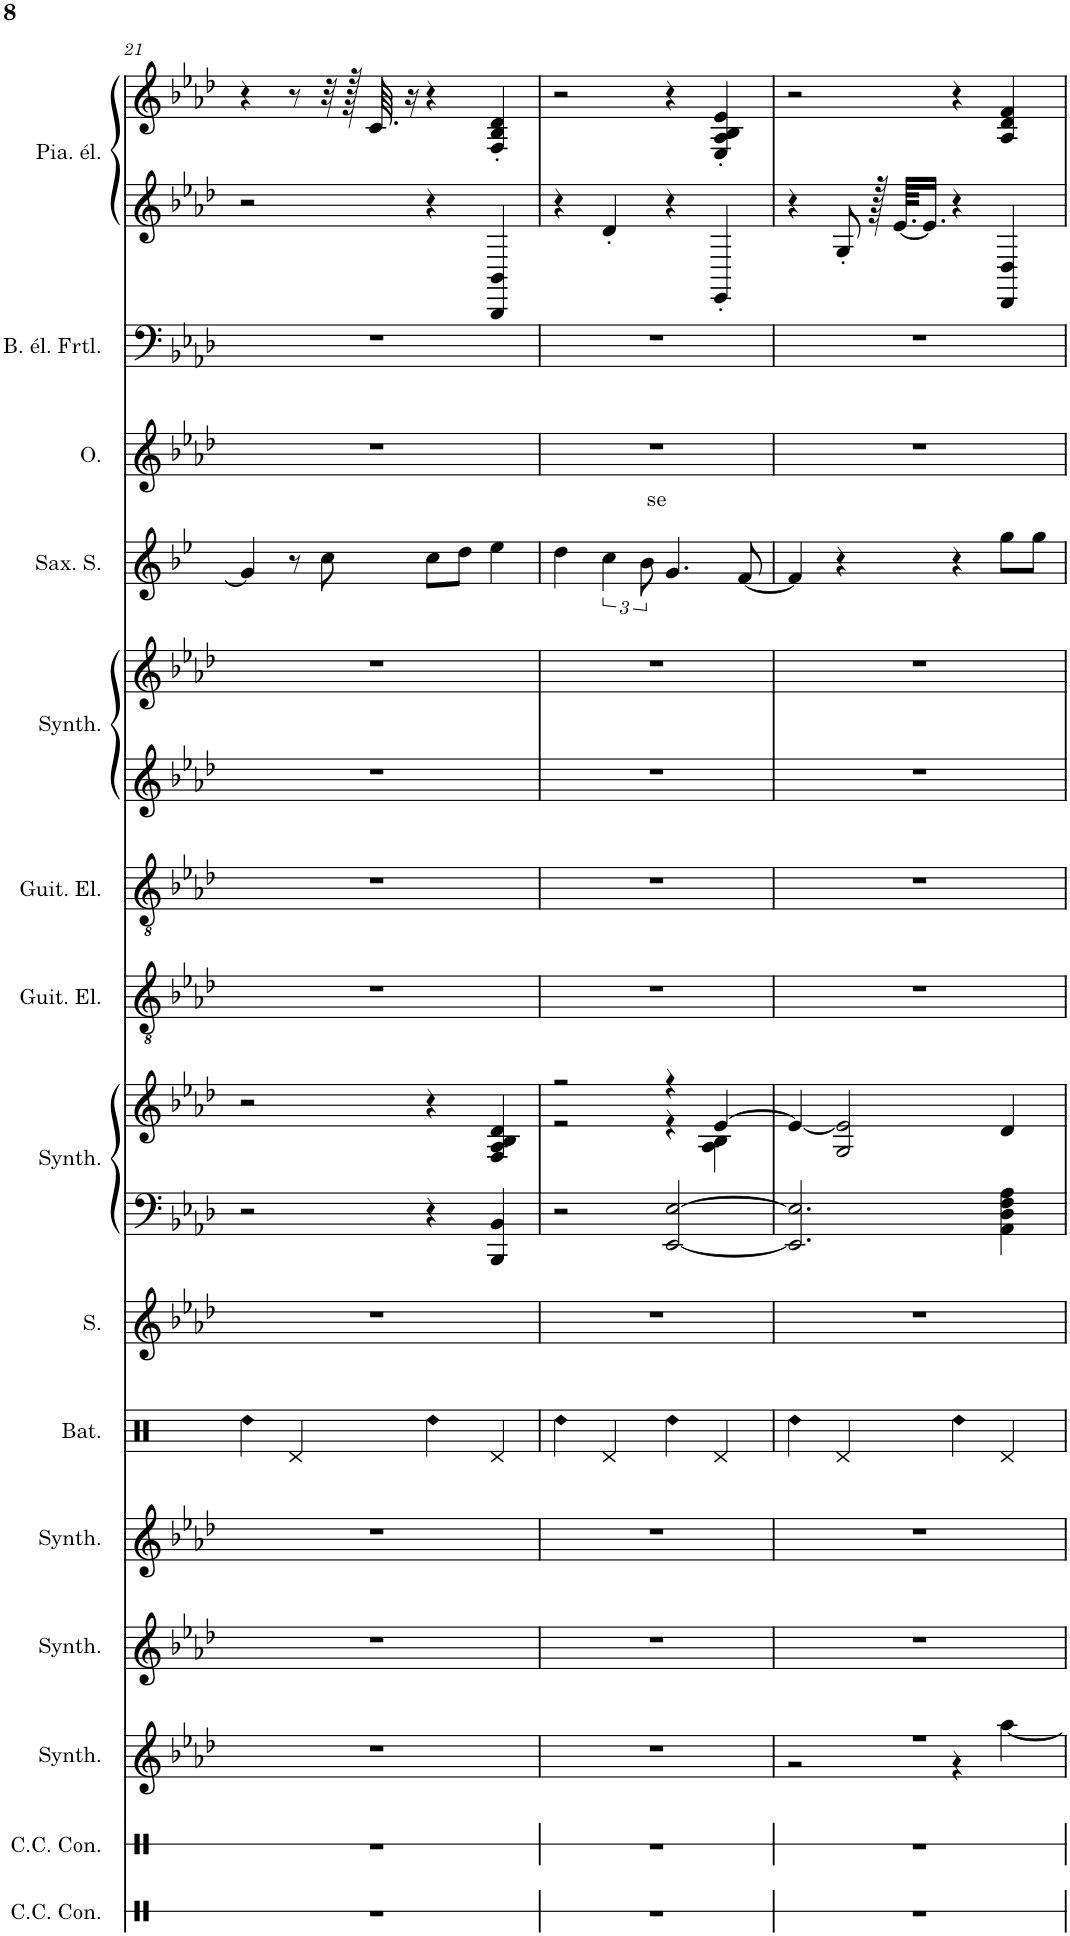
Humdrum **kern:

**kern	**kern	**kern	**kern	**kern	**kern	**kern	**kern	**kern	**kern	**kern	**kern	**kern	**kern	**kern	**text	**kern	**kern	**kern
*part15	*part14	*part13	*part12	*part11	*part10	*part9	*part8	*part8	*part7	*part6	*part5	*part5	*part4	*part3	*part3	*part2	*part1	*part1
*staff18	*staff17	*staff16	*staff15	*staff14	*staff13	*staff12	*staff11	*staff10	*staff9	*staff8	*staff7	*staff6	*staff5	*staff4	*staff4	*staff3	*staff2	*staff1
*I"Caisse claire de concert	*I"Caisse claire de concert	*I"Synthétiseur Pad	*I"Synthétiseur de dents de scie	*I"Synthétiseur d'effets	*I"Batterie	*I"Soprano	*I"Synthétiseur Pad	*	*I"Guitare électrique	*I"Guitare électrique	*I"Synthétiseur d'instruments à cordes	*	*I"Saxophone Soprano	*I"Oud	*	*I"Basse électrique fretless	*I"Piano électrique	*
*I'C.C. Con.	*I'C.C. Con.	*I'Synth.	*I'Synth.	*I'Synth.	*I'Bat.	*I'S.	*I'Synth.	*	*I'Guit. El.	*I'Guit. El.	*I'Synth.	*	*I'Sax. S.	*I'O.	*	*I'B. él. Frtl.	*I'Pia. él.	*
!!LO:PB:g=z
*clefX	*clefX	*clefG2	*clefG2	*clefG2	*clefX	*clefG2	*clefF4	*clefG2	*clefGv2	*clefGv2	*clefG2	*clefG2	*clefG2	*clefG2	*	*clefF4	*clefG2	*clefG2
*	*	*	*	*	*	*	*	*	*	*	*	*	*Trd1c2	*Trd7c12	*	*Trd7c12	*	*
*k[b-e-a-d-]	*k[b-e-a-d-]	*k[b-e-a-d-]	*k[b-e-a-d-]	*k[b-e-a-d-]	*k[]	*k[b-e-a-d-]	*k[b-e-a-d-]	*k[b-e-a-d-]	*k[b-e-a-d-]	*k[b-e-a-d-]	*k[b-e-a-d-]	*k[b-e-a-d-]	*k[b-e-]	*k[b-e-a-d-]	*	*k[b-e-a-d-]	*k[b-e-a-d-]	*k[b-e-a-d-]
*M4/4	*M4/4	*M4/4	*M4/4	*M4/4	*M4/4	*M4/4	*M4/4	*M4/4	*M4/4	*M4/4	*M4/4	*M4/4	*M4/4	*M4/4	*	*M4/4	*M4/4	*M4/4
=21	=21	=21	=21	=21	=21	=21	=21	=21	=21	=21	=21	=21	=21	=21	=21	=21	=21	=21
!	!	!	!	!	!LO:N:head=diamond	!	!	!	!	!	!	!	!	!	!	!	!	!
1r	1r	1r	1r	1r	4Rdd\	1r	2r	2r	1r	1r	1r	1r	4g/]	1r	.	1r	2r	4r
.	.	.	.	.	4Rd/	.	.	.	.	.	.	.	8r	.	.	.	.	8r
.	.	.	.	.	.	.	.	.	.	.	.	.	8cc\	.	.	.	.	32r
.	.	.	.	.	.	.	.	.	.	.	.	.	.	.	.	.	.	128r
.	.	.	.	.	.	.	.	.	.	.	.	.	.	.	.	.	.	64.c/
.	.	.	.	.	.	.	.	.	.	.	.	.	.	.	.	.	.	16r
!	!	!	!	!	!LO:N:head=diamond	!	!	!	!	!	!	!	!	!	!	!	!	!
.	.	.	.	.	4Rdd\	.	4r	4r	.	.	.	.	8cc\L	.	.	.	4r	4r
.	.	.	.	.	.	.	.	.	.	.	.	.	8dd\J	.	.	.	.	.
.	.	.	.	.	4Rd/	.	4BBB-/ 4BB-/	4F/ 4A-/ 4B-/ 4d-/	.	.	.	.	4ee-\	.	.	.	4BBB-/ 4BB-/	4F/' 4B-/' 4d-/'
=22	=22	=22	=22	=22	=22	=22	=22	=22	=22	=22	=22	=22	=22	=22	=22	=22	=22	=22
!	!	!	!	!	!LO:N:head=diamond	!	!	!	!	!	!	!	!	!	!LO:LY:b	!	!	!
*	*	*	*	*	*	*	*	*^	*	*	*	*	*	*	*	*	*	*
1r	1r	1r	1r	1r	4Rdd\	1r	2r	2r	2r	1r	1r	1r	1r	4dd\	1r	se	1r	4r	2r
.	.	.	.	.	4Rd/	.	.	.	.	.	.	.	.	6cc\	.	.	.	4d-'/	.
.	.	.	.	.	.	.	.	.	.	.	.	.	.	12b-\	.	.	.	.	.
!	!	!	!	!	!LO:N:head=diamond	!	!	!	!	!	!	!	!	!	!	!	!	!	!
.	.	.	.	.	4Rdd\	.	[2EE-/ [2E-/	4r	4r	.	.	.	.	4.g/	.	.	.	4r	4r
.	.	.	.	.	4Rd/	.	.	[4e-/	4A-\ 4B-\	.	.	.	.	.	.	.	.	4EE-'/	4E-/' 4A-/' 4B-/' 4e-/'
.	.	.	.	.	.	.	.	.	.	.	.	.	.	[8f/	.	.	.	.	.
*	*	*	*	*	*	*	*	*v	*v	*	*	*	*	*	*	*	*	*	*
=23	=23	=23	=23	=23	=23	=23	=23	=23	=23	=23	=23	=23	=23	=23	=23	=23	=23	=23
*	*	*^	*	*	*	*	*	*	*	*	*	*	*	*	*	*	*	*
!	!	!	!	!	!	!LO:N:head=diamond	!	!	!	!	!	!	!	!	!	!	!	!	!
1r	1r	1r	2r	1r	1r	4Rdd\	1r	2.EE-/] 2.E-/]	4e-/_	1r	1r	1r	1r	4f/]	1r	.	1r	4r	2r
.	.	.	.	.	.	4Rd/	.	.	2G/ 2e-/]	.	.	.	.	4r	.	.	.	8G'/	.
.	.	.	.	.	.	.	.	.	.	.	.	.	.	.	.	.	.	128r	.
.	.	.	.	.	.	.	.	.	.	.	.	.	.	.	.	.	.	[64.e-/KKLL	.
.	.	.	.	.	.	.	.	.	.	.	.	.	.	.	.	.	.	16.e-/JJ]	.
!	!	!	!	!	!	!LO:N:head=diamond	!	!	!	!	!	!	!	!	!	!	!	!	!
.	.	.	4r	.	.	4Rdd\	.	.	.	.	.	.	.	4r	.	.	.	4r	4r
.	.	.	[4aa-\	.	.	4Rd/	.	4AA-\ 4D-\ 4F\ 4A-\	4d-/	.	.	.	.	8gg\L	.	.	.	4DD-/ 4D-/	4A-/ 4d-/ 4f/
.	.	.	.	.	.	.	.	.	.	.	.	.	.	8gg\J	.	.	.	.	.
*	*	*v	*v	*	*	*	*	*	*	*	*	*	*	*	*	*	*	*	*
=	=	=	=	=	=	=	=	=	=	=	=	=	=	=	=	=	=	=
*-	*-	*-	*-	*-	*-	*-	*-	*-	*-	*-	*-	*-	*-	*-	*-	*-	*-	*-
